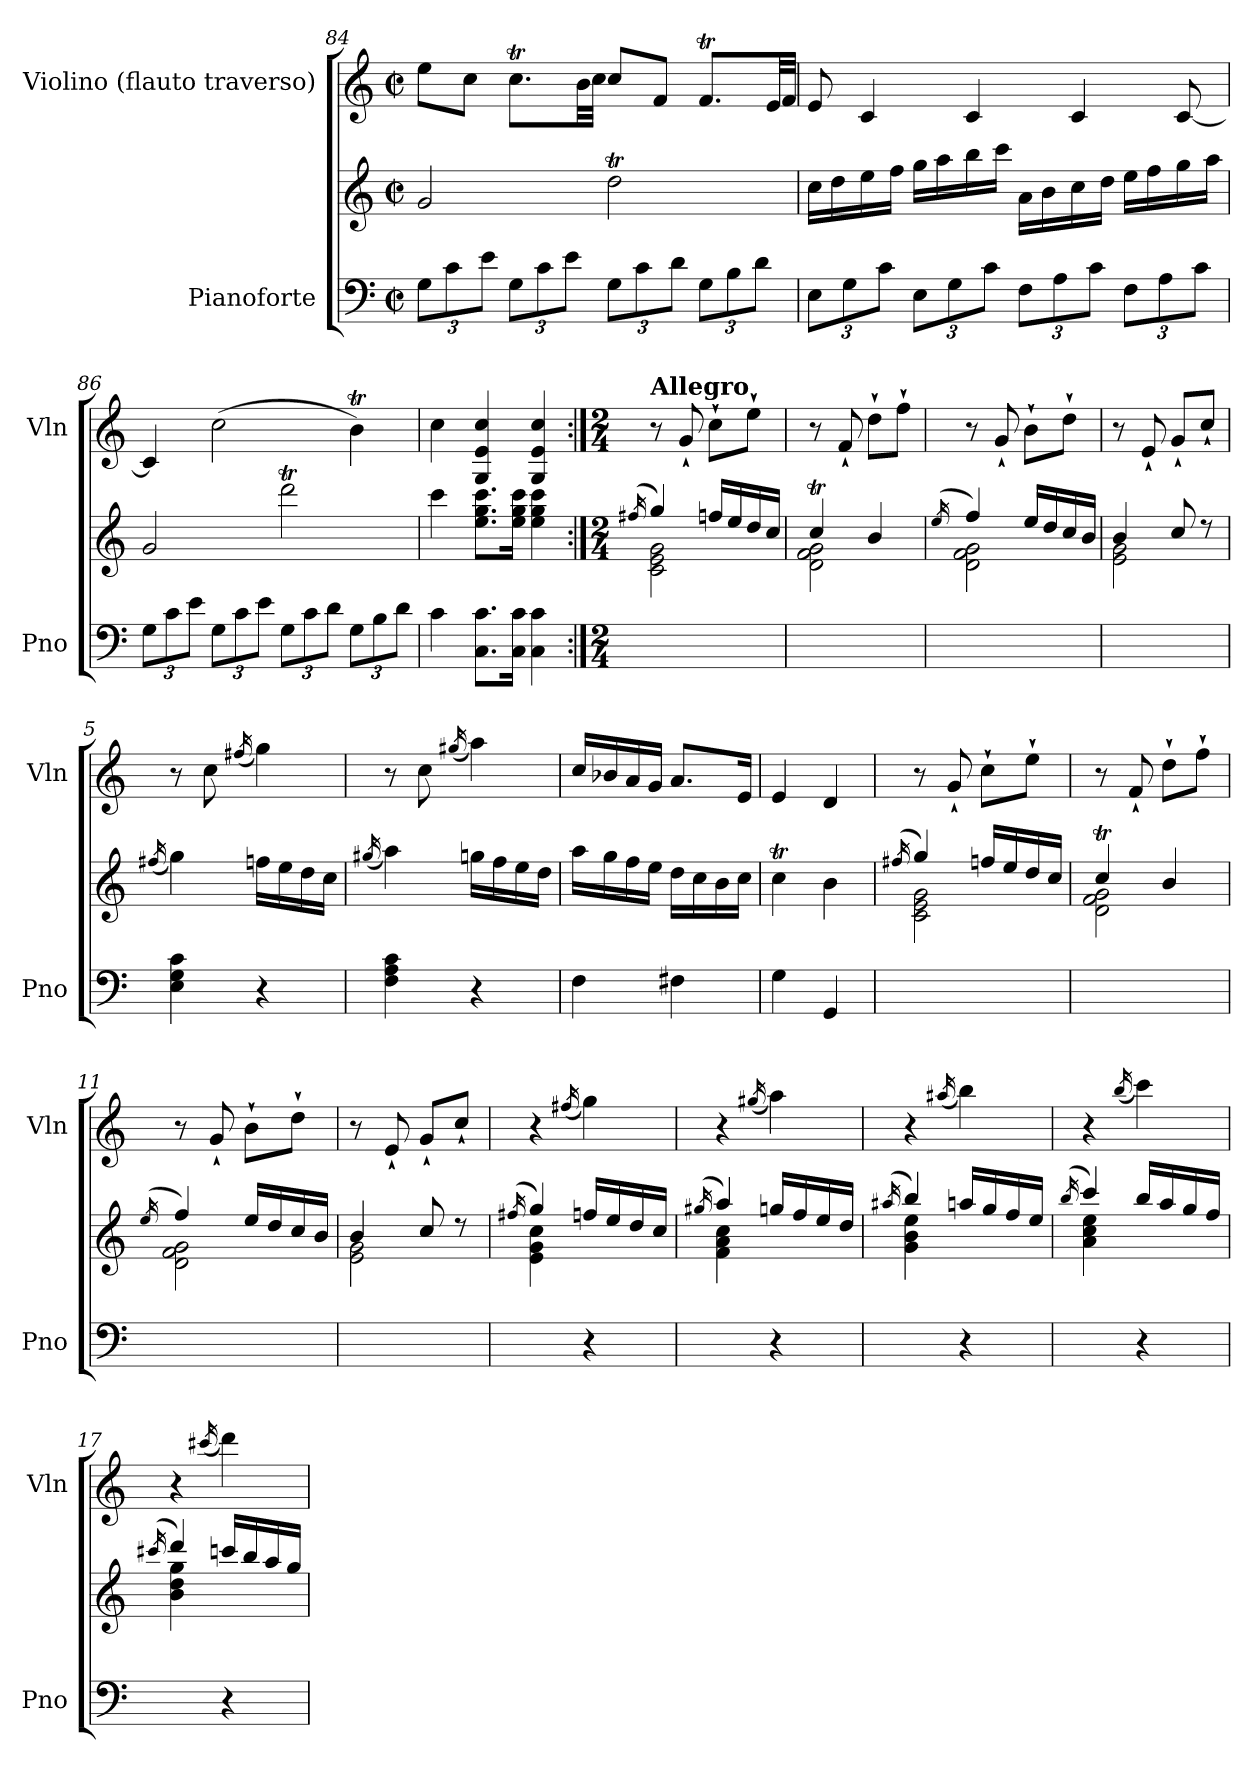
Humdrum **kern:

**kern	**kern	**kern
*part2	*part2	*part1
*staff3	*staff2	*staff1
*I"Pianoforte	*	*I"Violino         (flauto traverso)
*I'Pno	*	*I'Vln
!!LO:LB:g=z
*clefF4	*clefG2	*clefG2
*k[]	*k[]	*k[]
*M2/2	*M2/2	*M2/2
*met(c|)	*met(c|)	*met(c|)
*Xbrackettup	*	*
=84	=84	=84
12G\L	2g/	8ee\L
12c\	.	.
.	.	8cc\J
12e\J	.	.
12G\L	.	8.ccT\L
12c\	.	.
12e\J	.	.
.	.	32b\LL
.	.	32cc\JJJ
12G\L	2ddT\	8cc/L
12c\	.	.
.	.	8f/J
12d\J	.	.
12G\L	.	8.fT/L
12B\	.	.
12d\J	.	.
.	.	32e/LL
.	.	32f/JJJ
=85	=85	=85
12E\L	16cc\LL	8e/
.	16dd\	.
12G\	.	.
.	16ee\	4c/
12c\J	.	.
.	16ff\JJ	.
12E\L	16gg\LL	.
.	16aa\	.
12G\	.	.
.	16bb\	4c/
12c\J	.	.
.	16ccc\JJ	.
12F\L	16a\LL	.
.	16b\	.
12A\	.	.
.	16cc\	4c/
12c\J	.	.
.	16dd\JJ	.
12F\L	16ee\LL	.
.	16ff\	.
12A\	.	.
.	16gg\	[8c/
12c\J	.	.
.	16aa\JJ	.
!!LO:PB:g=z
=86	=86	=86
12G\L	2g/	4c/]
12c\	.	.
12e\J	.	.
12G\L	.	(>2cc\
12c\	.	.
12e\J	.	.
12G\L	2dddT\	.
12c\	.	.
12d\J	.	.
12G\L	.	4bt\)
12B\	.	.
12d\J	.	.
=87	=87	=87
4c\	4ccc\	4cc\
8.C\ 8.c\L	8.ee\ 8.gg\ 8.ccc\L	4G/ 4e/ 4cc/
16C\ 16c\Jk	16ee\ 16gg\ 16ccc\Jk	.
4C\ 4c\	4ee\ 4gg\ 4ccc\	4G/ 4e/ 4cc/
!!LO:LB:g=z
=1:|!	=1:|!	=1:|!
*M2/4	*M2/4	*M2/4
*	*	*MM120
.	(<16qff#X/	.
*	*^	*
!	!	!	!LO:TX:a:B:t=Allegro
2ryy	4gg/)	2c\ 2e\ 2g\	8r
.	.	.	8g`/
.	16ffn/LL	.	8cc`\L
.	16ee/	.	.
.	16dd/	.	8ee`\J
.	16cc/JJ	.	.
=2	=2	=2	=2
2ryy	4ccT/	2d\ 2f\ 2g\	8r
.	.	.	8f`/
.	4b/	.	8dd`\L
.	.	.	8ff`\J
=3	=3	=3	=3
.	(<16qee/	.	.
2ryy	4ff/)	2d\ 2f\ 2g\	8r
.	.	.	8g`/
.	16ee/LL	.	8b`\L
.	16dd/	.	.
.	16cc/	.	8dd`\J
.	16b/JJ	.	.
=4	=4	=4	=4
2ryy	4b/	2e\ 2g\	8r
.	.	.	8e`/
.	8cc/	.	8g`/L
.	8r	.	8cc`/J
*	*v	*v	*
=5	=5	=5
.	(<16qff#X/	.
4E\ 4G\ 4c\	4gg\)	8r
.	.	8cc\
.	.	(<16qff#X/
4r	16ffn\LL	4gg\)
.	16ee\	.
.	16dd\	.
.	16cc\JJ	.
!!LO:LB:g=z
=6	=6	=6
.	(<16qgg#X/	.
4F\ 4A\ 4c\	4aa\)	8r
.	.	8cc\
.	.	(<16qgg#X/
4r	16ggn\LL	4aa\)
.	16ff\	.
.	16ee\	.
.	16dd\JJ	.
=7	=7	=7
4F\	16aa\LL	16cc/LL
.	16gg\	16b-X/
.	16ff\	16a/
.	16ee\JJ	16g/JJ
4F#X\	16dd\LL	8.a/L
.	16cc\	.
.	16b\	.
.	16cc\JJ	16e/Jk
=8	=8	=8
4G\	4ccT\	4e/
4GG/	4b\	4d/
=9	=9	=9
.	(<16qff#X/	.
*	*^	*
2ryy	4gg/)	2c\ 2e\ 2g\	8r
.	.	.	8g`/
.	16ffn/LL	.	8cc`\L
.	16ee/	.	.
.	16dd/	.	8ee`\J
.	16cc/JJ	.	.
=10	=10	=10	=10
2ryy	4ccT/	2d\ 2f\ 2g\	8r
.	.	.	8f`/
.	4b/	.	8dd`\L
.	.	.	8ff`\J
=11	=11	=11	=11
.	(<16qee/	.	.
2ryy	4ff/)	2d\ 2f\ 2g\	8r
.	.	.	8g`/
.	16ee/LL	.	8b`\L
.	16dd/	.	.
.	16cc/	.	8dd`\J
.	16b/JJ	.	.
=12	=12	=12	=12
2ryy	4b/	2e\ 2g\	8r
.	.	.	8e`/
.	8cc/	.	8g`/L
.	8r	.	8cc`/J
!!LO:LB:g=z
=13	=13	=13	=13
.	(<16qff#X/	.	.
4ryy	4gg/)	4e\ 4g\ 4cc\	4r
.	.	.	(<16qff#X/
4r	16ffn/LL	4ryy	4gg\)
.	16ee/	.	.
.	16dd/	.	.
.	16cc/JJ	.	.
=14	=14	=14	=14
.	(<16qgg#X/	.	.
4ryy	4aa/)	4f\ 4a\ 4cc\	4r
.	.	.	(<16qgg#X/
4r	16ggn/LL	4ryy	4aa\)
.	16ff/	.	.
.	16ee/	.	.
.	16dd/JJ	.	.
=15	=15	=15	=15
.	(<16qaa#X/	.	.
4ryy	4bb/)	4g\ 4b\ 4ee\	4r
.	.	.	(<16qaa#X/
4r	16aan/LL	4ryy	4bb\)
.	16gg/	.	.
.	16ff/	.	.
.	16ee/JJ	.	.
=16	=16	=16	=16
.	(<16qbb/	.	.
4ryy	4ccc/)	4a\ 4cc\ 4ee\	4r
.	.	.	(<16qbb/
4r	16bb/LL	4ryy	4ccc\)
.	16aa/	.	.
.	16gg/	.	.
.	16ff/JJ	.	.
=17	=17	=17	=17
.	(<16qccc#X/	.	.
4ryy	4ddd/)	4b\ 4dd\ 4gg\	4r
.	.	.	(<16qccc#X/
4r	16cccn/LL	4ryy	4ddd\)
.	16bb/	.	.
.	16aa/	.	.
.	16gg/JJ	.	.
*	*v	*v	*
=	=	=
*-	*-	*-
